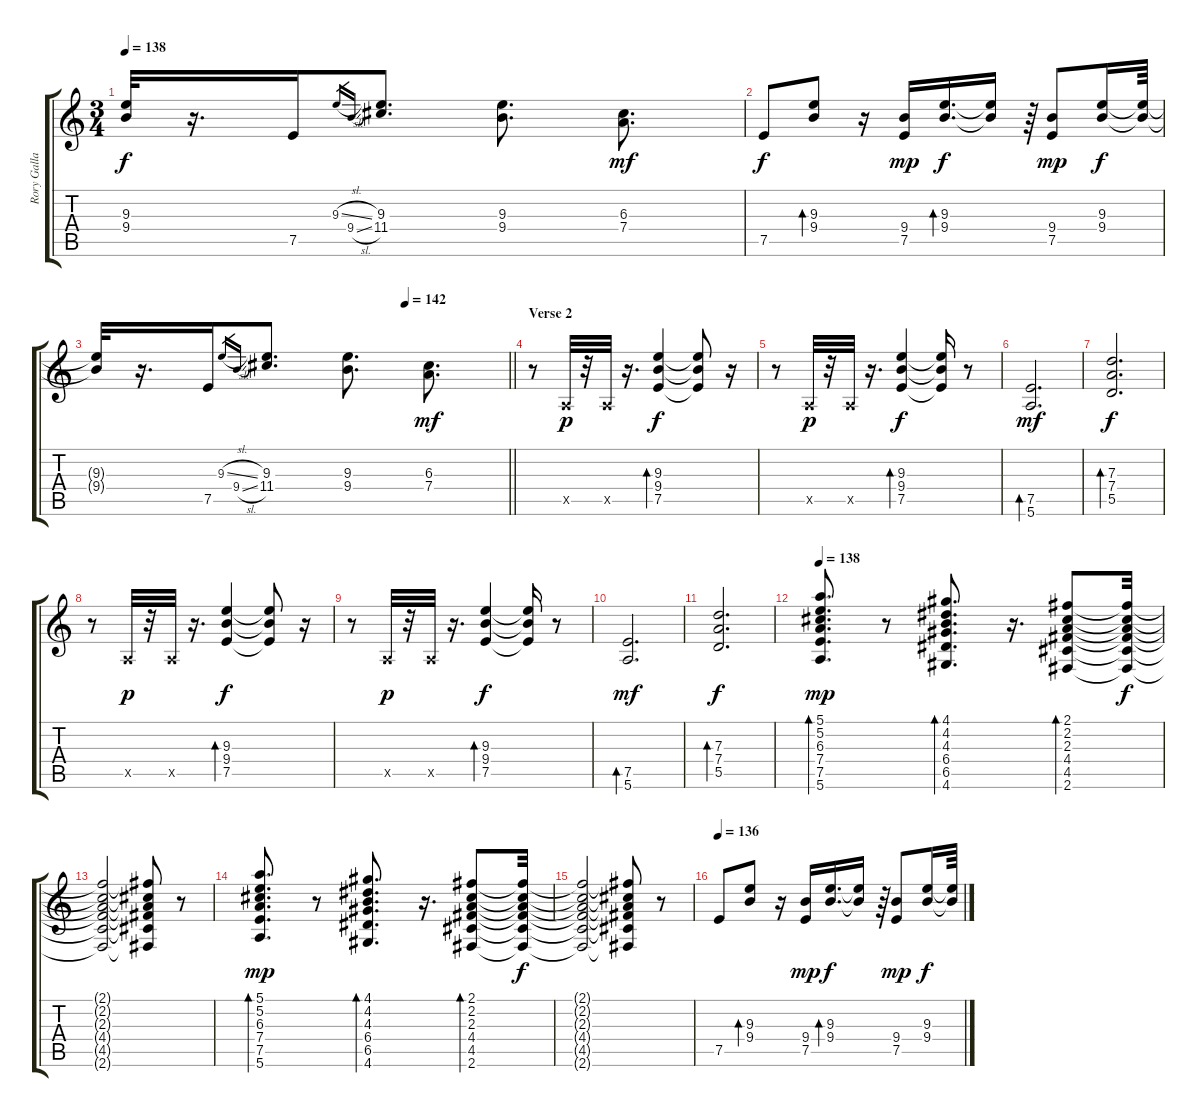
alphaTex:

\track ("Rory Gallagher (For Sound)" "Rory Galla") {instrument electricguitarclean}
\staff {score tabs}
\tuning (E4 B3 G3 D3 A2 E2) {hide}
\ts (3 4)
\tempo 138
\clef g2
\ks c
(9.3{t} 9.4{t}).32{dy f} r.16{d} 7.5.16 9.3{sl}.16{gr} 9.4{sl}.16{gr} (9.3 11.4).8{d} (9.3 9.4).8{d} (6.3 7.4).8{d dy mf} |
7.5.8{dy f} (9.3 9.4).8{bd 120} r.16 (9.4 7.5).16{dy mp} (9.3 9.4).16{d bd 30 dy f} (9.3{t} 9.4{t}).16 r.64 (9.4 7.5).8{dy mp} (9.3 9.4).16{dy f} (9.3{t} 9.4{t}).64 |
\tempo (142 0.75)
\barLineRight lightlight
(9.3{t} 9.4{t}).32 r.16{d} 7.5.16 9.3{sl}.16{gr} 9.4{sl}.16{gr} (9.3 11.4).8{d} (9.3 9.4).8{d} (6.3 7.4).8{d dy mf} |
\section ("" "Verse 2")
r.8 0.5{x}.32{dy p} r.32 0.5{x}.32 r.16{d} (9.3 9.4 7.5).4{bd 120 dy f} (9.3{t} 9.4{t} 7.5{t}).8 r.16 |
r.8 0.5{x}.32{dy p} r.32 0.5{x}.32 r.16{d} (9.3 9.4 7.5).4{bd 120 dy f} (9.3{t} 9.4{t} 7.5{t}).16 r.8 |
(7.5 5.6).2{d bd 60 dy mf} |
(7.3 7.4 5.5).2{d bd 60 dy f} |
r.8 0.5{x}.32{dy p} r.32 0.5{x}.32 r.16{d} (9.3 9.4 7.5).4{bd 120 dy f} (9.3{t} 9.4{t} 7.5{t}).8 r.16 |
r.8 0.5{x}.32{dy p} r.32 0.5{x}.32 r.16{d} (9.3 9.4 7.5).4{bd 120 dy f} (9.3{t} 9.4{t} 7.5{t}).16 r.8 |
(7.5 5.6).2{d bd 60 dy mf} |
(7.3 7.4 5.5).2{d bd 60 dy f} |
\tempo 138
(5.1 5.2 6.3 7.4 7.5 5.6).8{d bd 60 dy mp} r.8 (4.1 4.2 4.3 6.4 6.5 4.6).8{d bd 60} r.16{d} (2.1 2.2 2.3 4.4 4.5 2.6).8{bd 30} (2.1{t} 2.2{t} 2.3{t} 4.4{t} 4.5{t} 2.6{t}).32{dy f} |
(2.1{t} 2.2{t} 2.3{t} 4.4{t} 4.5{t} 2.6{t}).2 (2.1{t} 2.2{t} 2.3{t} 4.4{t} 4.5{t} 2.6{t}).8 r.8 |
(5.1 5.2 6.3 7.4 7.5 5.6).8{d bd 60 dy mp} r.8 (4.1 4.2 4.3 6.4 6.5 4.6).8{d bd 60} r.16{d} (2.1 2.2 2.3 4.4 4.5 2.6).8{bd 30} (2.1{t} 2.2{t} 2.3{t} 4.4{t} 4.5{t} 2.6{t}).32{dy f} |
(2.1{t} 2.2{t} 2.3{t} 4.4{t} 4.5{t} 2.6{t}).2 (2.1{t} 2.2{t} 2.3{t} 4.4{t} 4.5{t} 2.6{t}).8 r.8 |
\tempo 136
7.5.8 (9.3 9.4).8{bd 120} r.16 (9.4 7.5).16{dy mp} (9.3 9.4).16{d bd 30 dy f} (9.3{t} 9.4{t}).16 r.64 (9.4 7.5).8{dy mp} (9.3 9.4).16{dy f} (9.3{t} 9.4{t}).64
